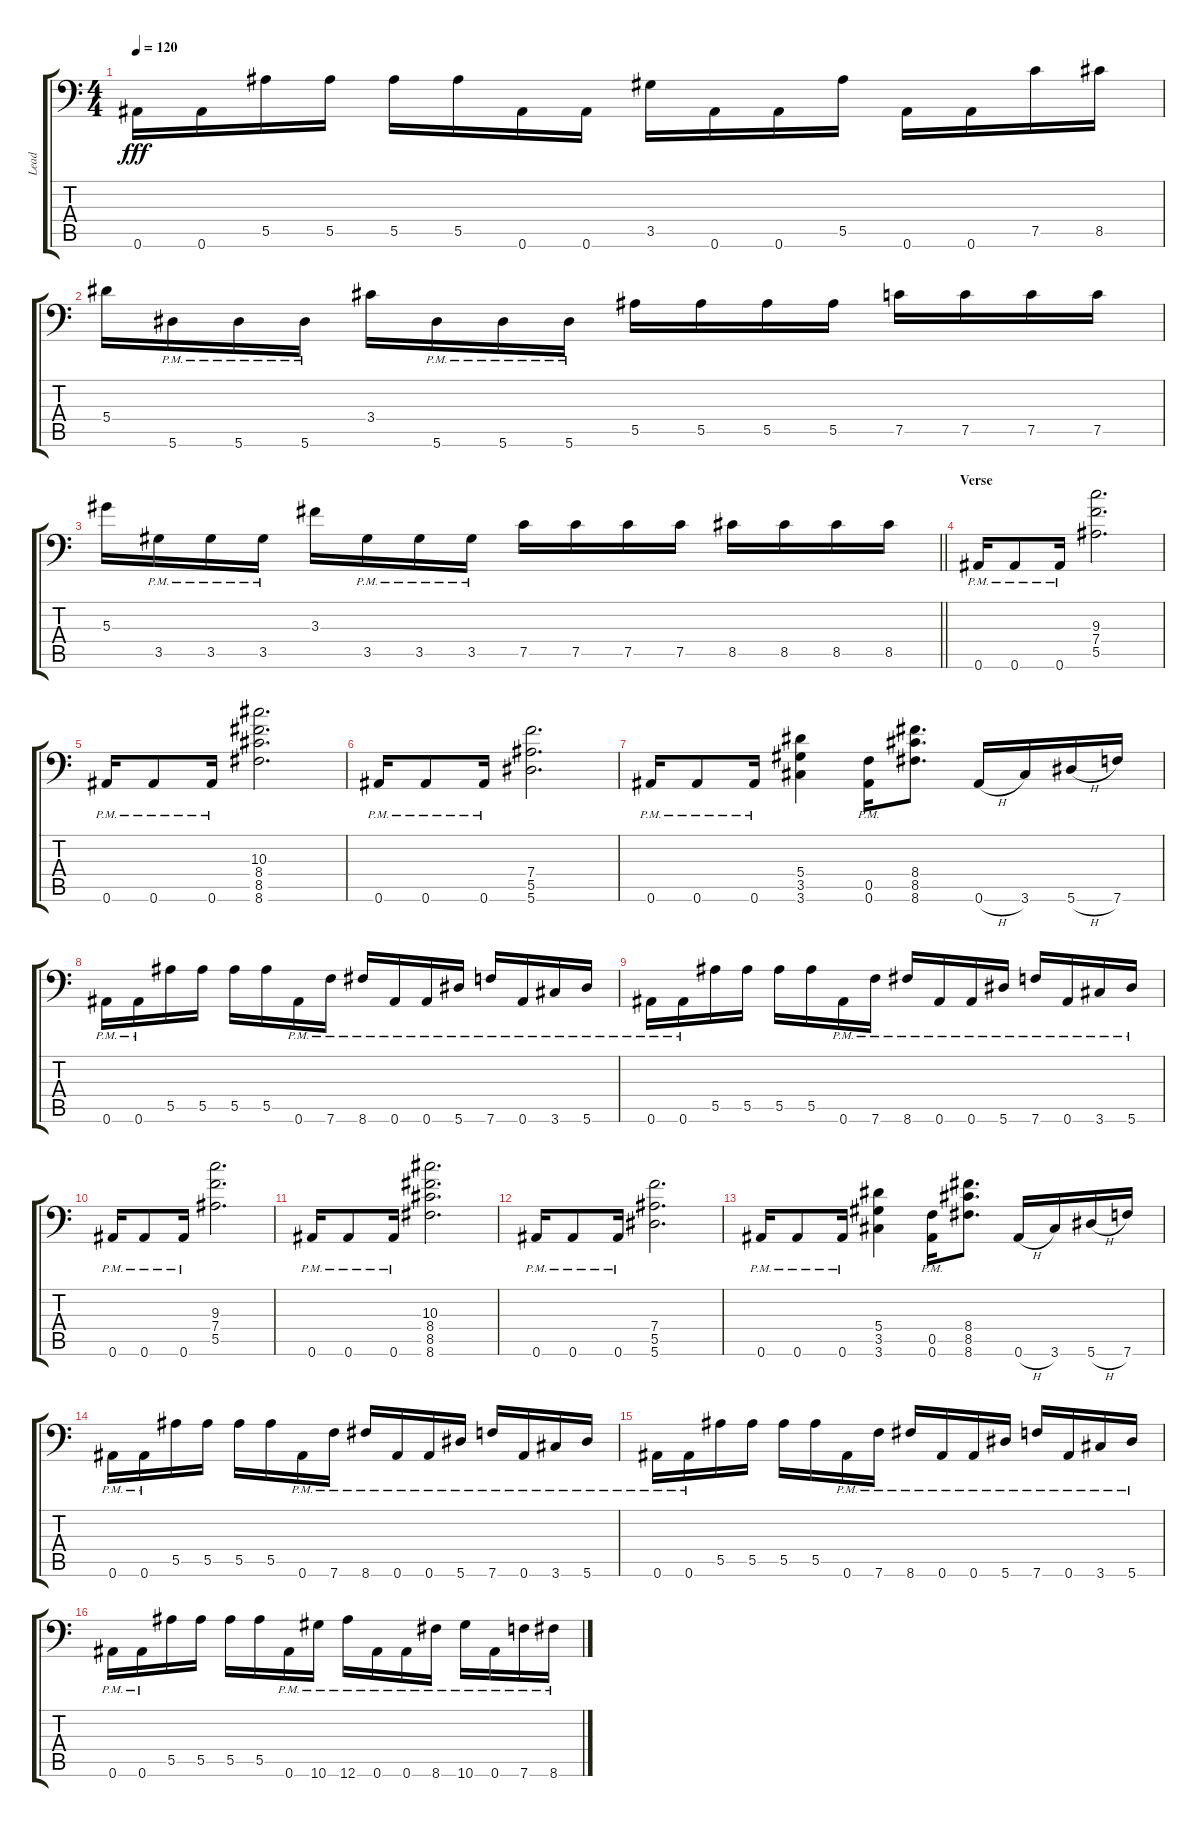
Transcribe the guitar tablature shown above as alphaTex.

\track ("Lead" "Lead") {instrument distortionguitar}
\staff {score tabs}
\tuning (C4 G3 Eb3 Bb2 F2 Bb1) {hide}
\ts (4 4)
\tempo 120
\clef f4
\ks c
0.6.16{dy fff} 0.6.16 5.5.16 5.5.16 5.5.16 5.5.16 0.6.16 0.6.16 3.5.16 0.6.16 0.6.16 5.5.16 0.6.16 0.6.16 7.5.16 8.5.16 |
5.4.16 5.6{pm}.16 5.6{pm}.16 5.6{pm}.16 3.4.16 5.6{pm}.16 5.6{pm}.16 5.6{pm}.16 5.5.16 5.5.16 5.5.16 5.5.16 7.5.16 7.5.16 7.5.16 7.5.16 |
\barLineRight lightlight
5.3.16 3.5{pm}.16 3.5{pm}.16 3.5{pm}.16 3.3.16 3.5{pm}.16 3.5{pm}.16 3.5{pm}.16 7.5.16 7.5.16 7.5.16 7.5.16 8.5.16 8.5.16 8.5.16 8.5.16 |
\section ("" "Verse")
0.6{pm}.16 0.6{pm}.8 0.6{pm}.16 (9.3 7.4 5.5).2{d} |
0.6{pm}.16 0.6{pm}.8 0.6{pm}.16 (10.3 8.4 8.5 8.6).2{d} |
0.6{pm}.16 0.6{pm}.8 0.6{pm}.16 (7.4 5.5 5.6).2{d} |
0.6{pm}.16 0.6{pm}.8 0.6{pm}.16 (5.4 3.5 3.6).4 (0.5{pm} 0.6{pm}).16 (8.4 8.5 8.6).8{d} 0.6{h}.16 3.6.16 5.6{h}.16 7.6.16 |
0.6{pm}.16 0.6{pm}.16 5.5.16 5.5.16 5.5.16 5.5.16 0.6{pm}.16 7.6{pm}.16 8.6{pm}.16 0.6{pm}.16 0.6{pm}.16 5.6{pm}.16 7.6{pm}.16 0.6{pm}.16 3.6{pm}.16 5.6{pm}.16 |
0.6{pm}.16 0.6{pm}.16 5.5.16 5.5.16 5.5.16 5.5.16 0.6{pm}.16 7.6{pm}.16 8.6{pm}.16 0.6{pm}.16 0.6{pm}.16 5.6{pm}.16 7.6{pm}.16 0.6{pm}.16 3.6{pm}.16 5.6{pm}.16 |
0.6{pm}.16 0.6{pm}.8 0.6{pm}.16 (9.3 7.4 5.5).2{d} |
0.6{pm}.16 0.6{pm}.8 0.6{pm}.16 (10.3 8.4 8.5 8.6).2{d} |
0.6{pm}.16 0.6{pm}.8 0.6{pm}.16 (7.4 5.5 5.6).2{d} |
0.6{pm}.16 0.6{pm}.8 0.6{pm}.16 (5.4 3.5 3.6).4 (0.5{pm} 0.6{pm}).16 (8.4 8.5 8.6).8{d} 0.6{h}.16 3.6.16 5.6{h}.16 7.6.16 |
0.6{pm}.16 0.6{pm}.16 5.5.16 5.5.16 5.5.16 5.5.16 0.6{pm}.16 7.6{pm}.16 8.6{pm}.16 0.6{pm}.16 0.6{pm}.16 5.6{pm}.16 7.6{pm}.16 0.6{pm}.16 3.6{pm}.16 5.6{pm}.16 |
0.6{pm}.16 0.6{pm}.16 5.5.16 5.5.16 5.5.16 5.5.16 0.6{pm}.16 7.6{pm}.16 8.6{pm}.16 0.6{pm}.16 0.6{pm}.16 5.6{pm}.16 7.6{pm}.16 0.6{pm}.16 3.6{pm}.16 5.6{pm}.16 |
0.6{pm}.16 0.6{pm}.16 5.5.16 5.5.16 5.5.16 5.5.16 0.6{pm}.16 10.6{pm}.16 12.6{pm}.16 0.6{pm}.16 0.6{pm}.16 8.6{pm}.16 10.6{pm}.16 0.6{pm}.16 7.6{pm}.16 8.6{pm}.16
